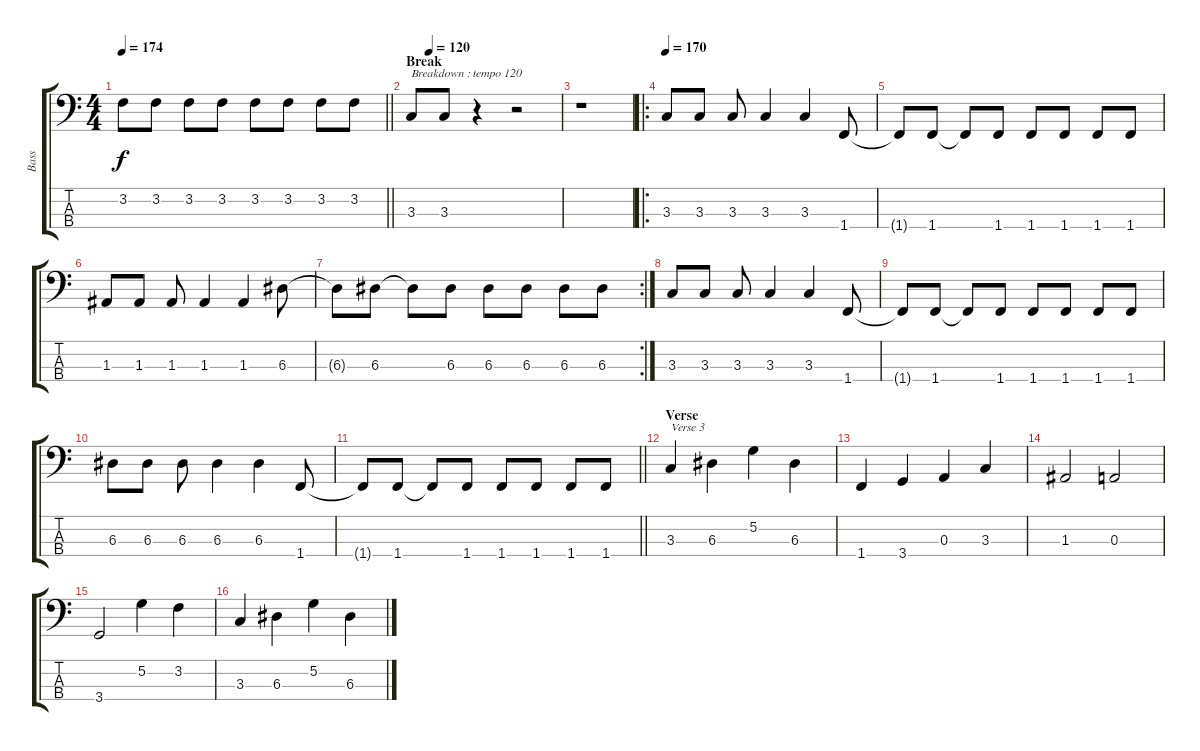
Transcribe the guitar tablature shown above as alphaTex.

\track ("Bass" "Bass") {instrument electricbasspick}
\staff {score tabs}
\tuning (G2 D2 A1 E1) {hide}
\ts (4 4)
\tempo 174
\clef f4
\barLineRight lightlight
\ks c
3.2.8{dy f} 3.2.8 3.2.8 3.2.8 3.2.8 3.2.8 3.2.8 3.2.8 |
\section ("" "Break")
\tempo (120 0.125)
3.3.8{txt "Breakdown : tempo 120"} 3.3.8 r.4 r.2 |
r.1 |
\ro
\tempo 170
3.3.8 3.3.8 3.3.8 3.3.4 3.3.4 1.4.8 |
1.4{t}.8 1.4.8 1.4{t}.8 1.4.8 1.4.8 1.4.8 1.4.8 1.4.8 |
1.3.8 1.3.8 1.3.8 1.3.4 1.3.4 6.3.8 |
\rc 2
6.3{t}.8 6.3.8 6.3{t}.8 6.3.8 6.3.8 6.3.8 6.3.8 6.3.8 |
3.3.8 3.3.8 3.3.8 3.3.4 3.3.4 1.4.8 |
1.4{t}.8 1.4.8 1.4{t}.8 1.4.8 1.4.8 1.4.8 1.4.8 1.4.8 |
6.3.8 6.3.8 6.3.8 6.3.4 6.3.4 1.4.8 |
\barLineRight lightlight
1.4{t}.8 1.4.8 1.4{t}.8 1.4.8 1.4.8 1.4.8 1.4.8 1.4.8 |
\section ("" "Verse")
3.3.4{txt "Verse 3"} 6.3.4 5.2.4 6.3.4 |
1.4.4 3.4.4 0.3.4 3.3.4 |
1.3.2 0.3.2 |
3.4.2 5.2.4 3.2.4 |
3.3.4 6.3.4 5.2.4 6.3.4
